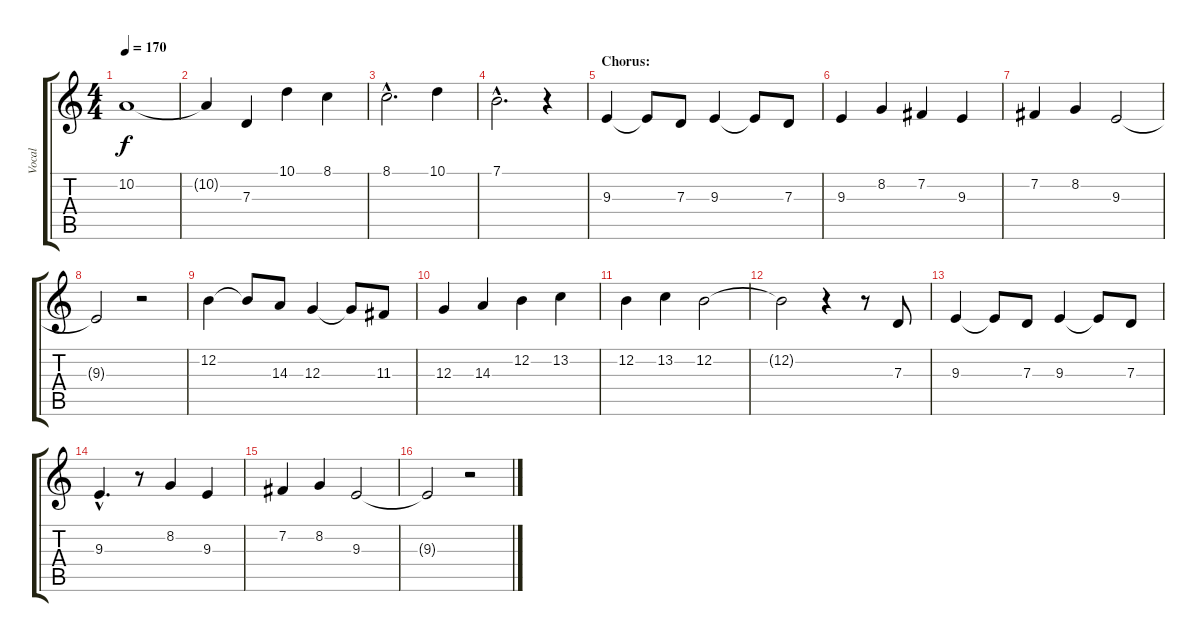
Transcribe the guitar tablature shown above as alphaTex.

\track ("Vocal" "Vocal") {instrument oboe}
\staff {score tabs}
\tuning (E4 B3 G3 D3 A2 E2) {hide}
\ts (4 4)
\tempo 170
\clef g2
\ks c
10.2.1{dy f} |
10.2{t}.4 7.3.4 10.1.4 8.1.4 |
8.1{hac}.2{d} 10.1.4 |
7.1{hac}.2{d} r.4 |
\section ("" "Chorus:")
9.3.4 9.3{t}.8 7.3.8 9.3.4 9.3{t}.8 7.3.8 |
9.3.4 8.2.4 7.2.4 9.3.4 |
7.2.4 8.2.4 9.3.2 |
9.3{t}.2 r.2 |
12.2.4 12.2{t}.8 14.3.8 12.3.4 12.3{t}.8 11.3.8 |
12.3.4 14.3.4 12.2.4 13.2.4 |
12.2.4 13.2.4 12.2.2 |
12.2{t}.2 r.4 r.8 7.3.8 |
9.3.4 9.3{t}.8 7.3.8 9.3.4 9.3{t}.8 7.3.8 |
9.3{hac}.4{d} r.8 8.2.4 9.3.4 |
7.2.4 8.2.4 9.3.2 |
9.3{t}.2 r.2
